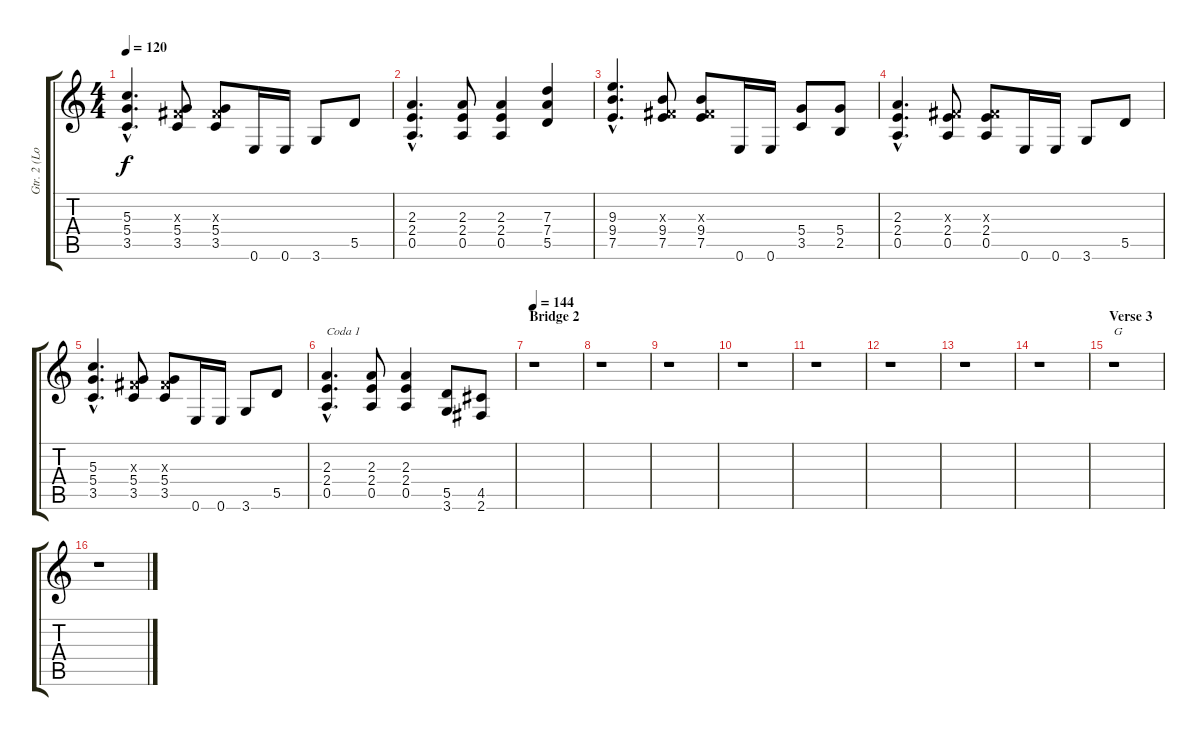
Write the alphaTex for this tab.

\track ("Gtr. 2 (Loud)" "Gtr. 2 (Lo") {instrument distortionguitar}
\staff {score tabs}
\tuning (E4 B3 G3 D3 A2 E2) {hide}
\ts (4 4)
\tempo 120
\clef g2
\ks c
(5.3{hac} 5.4{hac} 3.5{hac}).4{d dy f} (-1.3{x} 5.4 3.5).8 (-1.3{x} 5.4 3.5).8 0.6.16 0.6.16 3.6.8 5.5.8 |
(2.3{hac} 2.4{hac} 0.5{hac}).4{d} (2.3 2.4 0.5).8 (2.3 2.4 0.5).4 (7.3 7.4 5.5).4 |
(9.3{hac} 9.4{hac} 7.5{hac}).4{d} (-1.3{x} 9.4 7.5).8 (-1.3{x} 9.4 7.5).8 0.6.16 0.6.16 (5.4 3.5).8 (5.4 2.5).8 |
(2.3{hac} 2.4{hac} 0.5{hac}).4{d} (-1.3{x} 2.4 0.5).8 (-1.3{x} 2.4 0.5).8 0.6.16 0.6.16 3.6.8 5.5.8 |
(5.3{hac} 5.4{hac} 3.5{hac}).4{d} (-1.3{x} 5.4 3.5).8 (-1.3{x} 5.4 3.5).8 0.6.16 0.6.16 3.6.8 5.5.8 |
(2.3{hac} 2.4{hac} 0.5{hac}).4{d txt "Coda 1"} (2.3 2.4 0.5).8 (2.3 2.4 0.5).4 (5.5 3.6).8 (4.5 2.6).8 |
\section ("" "Bridge 2")
\tempo 144
r.1 |
r.1 |
r.1 |
r.1 |
r.1 |
r.1 |
r.1 |
r.1 |
\section ("" "Verse 3")
r.1{txt "G"} |
r.1
